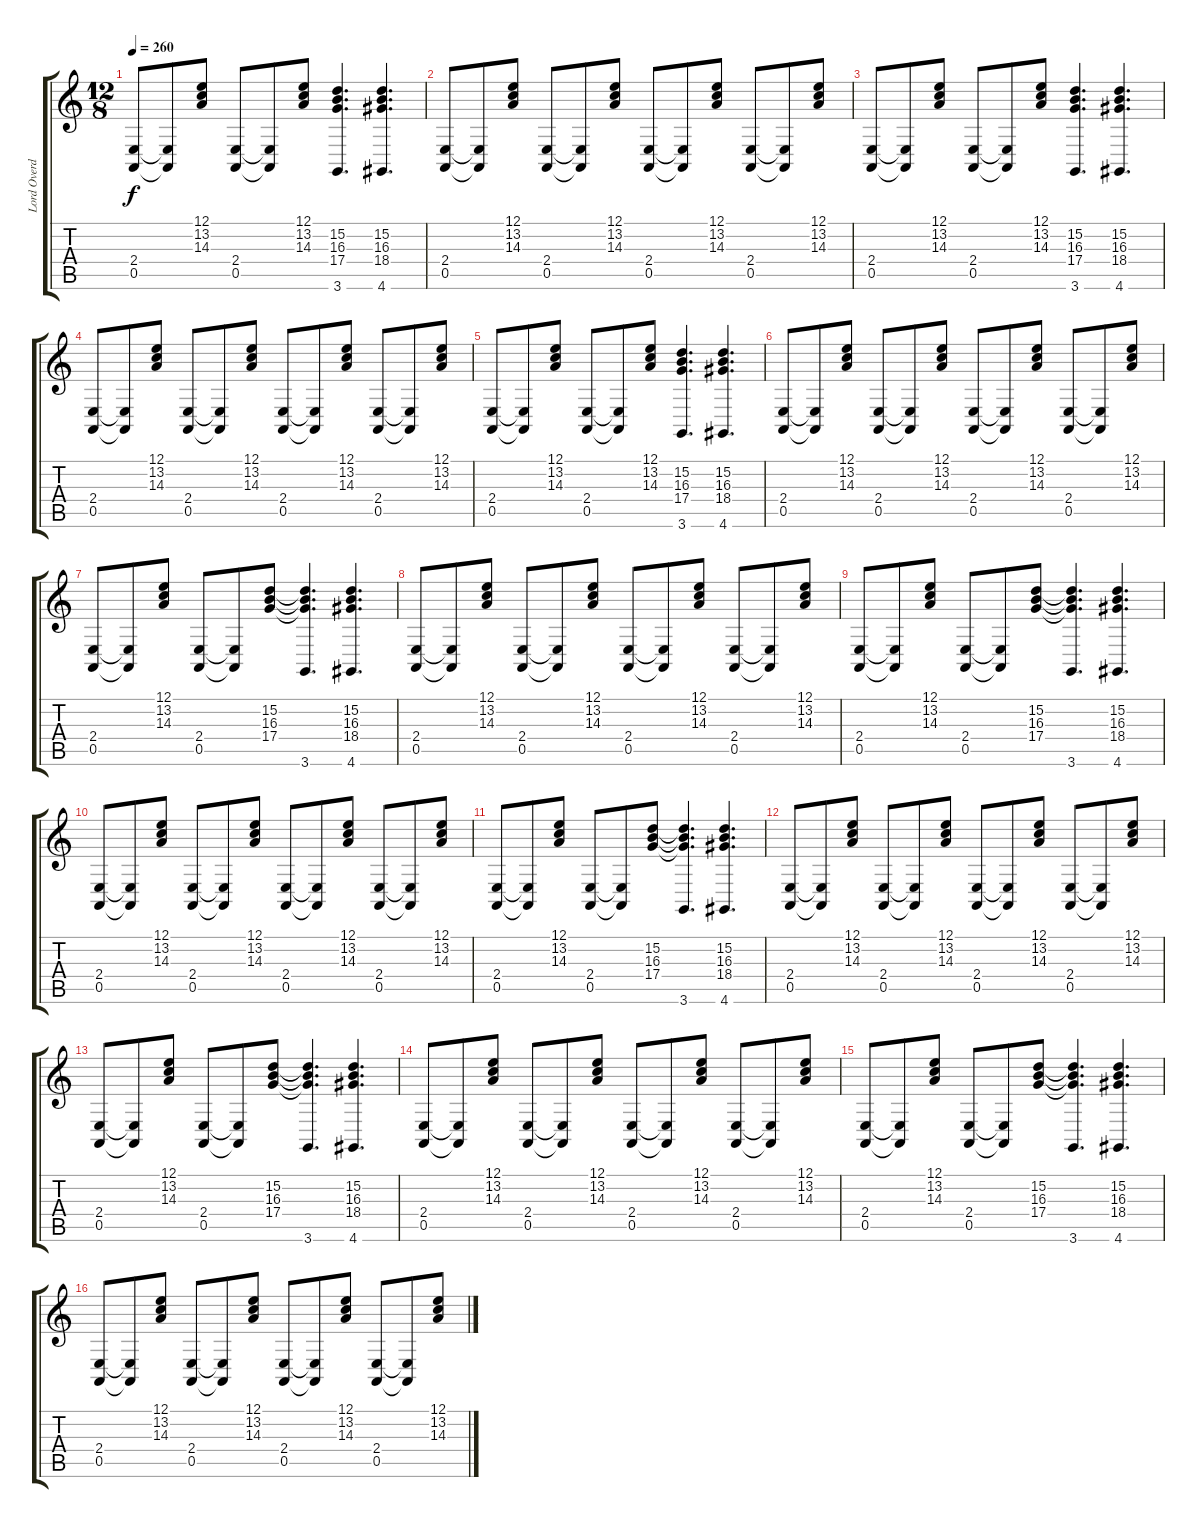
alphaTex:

\track ("Lord Overdub" "Lord Overd") {instrument drawbarorgan}
\staff {score tabs}
\tuning (E4 B3 G3 D3 A2 E2) {hide}
\ts (12 8)
\tempo 260
\clef g2
\ks c
(2.4 0.5).8{dy f} (2.4{t} 0.5{t}).8 (12.1 13.2 14.3).8 (2.4 0.5).8 (2.4{t} 0.5{t}).8 (12.1 13.2 14.3).8 (15.2 16.3 17.4 3.6).4{d} (15.2 16.3 18.4 4.6).4{d} |
(2.4 0.5).8 (2.4{t} 0.5{t}).8 (12.1 13.2 14.3).8 (2.4 0.5).8 (2.4{t} 0.5{t}).8 (12.1 13.2 14.3).8 (2.4 0.5).8 (2.4{t} 0.5{t}).8 (12.1 13.2 14.3).8 (2.4 0.5).8 (2.4{t} 0.5{t}).8 (12.1 13.2 14.3).8 |
(2.4 0.5).8 (2.4{t} 0.5{t}).8 (12.1 13.2 14.3).8 (2.4 0.5).8 (2.4{t} 0.5{t}).8 (12.1 13.2 14.3).8 (15.2 16.3 17.4 3.6).4{d} (15.2 16.3 18.4 4.6).4{d} |
(2.4 0.5).8 (2.4{t} 0.5{t}).8 (12.1 13.2 14.3).8 (2.4 0.5).8 (2.4{t} 0.5{t}).8 (12.1 13.2 14.3).8 (2.4 0.5).8 (2.4{t} 0.5{t}).8 (12.1 13.2 14.3).8 (2.4 0.5).8 (2.4{t} 0.5{t}).8 (12.1 13.2 14.3).8 |
(2.4 0.5).8 (2.4{t} 0.5{t}).8 (12.1 13.2 14.3).8 (2.4 0.5).8 (2.4{t} 0.5{t}).8 (12.1 13.2 14.3).8 (15.2 16.3 17.4 3.6).4{d} (15.2 16.3 18.4 4.6).4{d} |
(2.4 0.5).8 (2.4{t} 0.5{t}).8 (12.1 13.2 14.3).8 (2.4 0.5).8 (2.4{t} 0.5{t}).8 (12.1 13.2 14.3).8 (2.4 0.5).8 (2.4{t} 0.5{t}).8 (12.1 13.2 14.3).8 (2.4 0.5).8 (2.4{t} 0.5{t}).8 (12.1 13.2 14.3).8 |
(2.4 0.5).8 (2.4{t} 0.5{t}).8 (12.1 13.2 14.3).8 (2.4 0.5).8 (2.4{t} 0.5{t}).8 (15.2 16.3 17.4).8 (15.2{t} 16.3{t} 17.4{t} 3.6).4{d} (15.2 16.3 18.4 4.6).4{d} |
(2.4 0.5).8 (2.4{t} 0.5{t}).8 (12.1 13.2 14.3).8 (2.4 0.5).8 (2.4{t} 0.5{t}).8 (12.1 13.2 14.3).8 (2.4 0.5).8 (2.4{t} 0.5{t}).8 (12.1 13.2 14.3).8 (2.4 0.5).8 (2.4{t} 0.5{t}).8 (12.1 13.2 14.3).8 |
(2.4 0.5).8 (2.4{t} 0.5{t}).8 (12.1 13.2 14.3).8 (2.4 0.5).8 (2.4{t} 0.5{t}).8 (15.2 16.3 17.4).8 (15.2{t} 16.3{t} 17.4{t} 3.6).4{d} (15.2 16.3 18.4 4.6).4{d} |
(2.4 0.5).8 (2.4{t} 0.5{t}).8 (12.1 13.2 14.3).8 (2.4 0.5).8 (2.4{t} 0.5{t}).8 (12.1 13.2 14.3).8 (2.4 0.5).8 (2.4{t} 0.5{t}).8 (12.1 13.2 14.3).8 (2.4 0.5).8 (2.4{t} 0.5{t}).8 (12.1 13.2 14.3).8 |
(2.4 0.5).8 (2.4{t} 0.5{t}).8 (12.1 13.2 14.3).8 (2.4 0.5).8 (2.4{t} 0.5{t}).8 (15.2 16.3 17.4).8 (15.2{t} 16.3{t} 17.4{t} 3.6).4{d} (15.2 16.3 18.4 4.6).4{d} |
(2.4 0.5).8 (2.4{t} 0.5{t}).8 (12.1 13.2 14.3).8 (2.4 0.5).8 (2.4{t} 0.5{t}).8 (12.1 13.2 14.3).8 (2.4 0.5).8 (2.4{t} 0.5{t}).8 (12.1 13.2 14.3).8 (2.4 0.5).8 (2.4{t} 0.5{t}).8 (12.1 13.2 14.3).8 |
(2.4 0.5).8 (2.4{t} 0.5{t}).8 (12.1 13.2 14.3).8 (2.4 0.5).8 (2.4{t} 0.5{t}).8 (15.2 16.3 17.4).8 (15.2{t} 16.3{t} 17.4{t} 3.6).4{d} (15.2 16.3 18.4 4.6).4{d} |
(2.4 0.5).8 (2.4{t} 0.5{t}).8 (12.1 13.2 14.3).8 (2.4 0.5).8 (2.4{t} 0.5{t}).8 (12.1 13.2 14.3).8 (2.4 0.5).8 (2.4{t} 0.5{t}).8 (12.1 13.2 14.3).8 (2.4 0.5).8 (2.4{t} 0.5{t}).8 (12.1 13.2 14.3).8 |
(2.4 0.5).8 (2.4{t} 0.5{t}).8 (12.1 13.2 14.3).8 (2.4 0.5).8 (2.4{t} 0.5{t}).8 (15.2 16.3 17.4).8 (15.2{t} 16.3{t} 17.4{t} 3.6).4{d} (15.2 16.3 18.4 4.6).4{d} |
(2.4 0.5).8 (2.4{t} 0.5{t}).8 (12.1 13.2 14.3).8 (2.4 0.5).8 (2.4{t} 0.5{t}).8 (12.1 13.2 14.3).8 (2.4 0.5).8 (2.4{t} 0.5{t}).8 (12.1 13.2 14.3).8 (2.4 0.5).8 (2.4{t} 0.5{t}).8 (12.1 13.2 14.3).8
